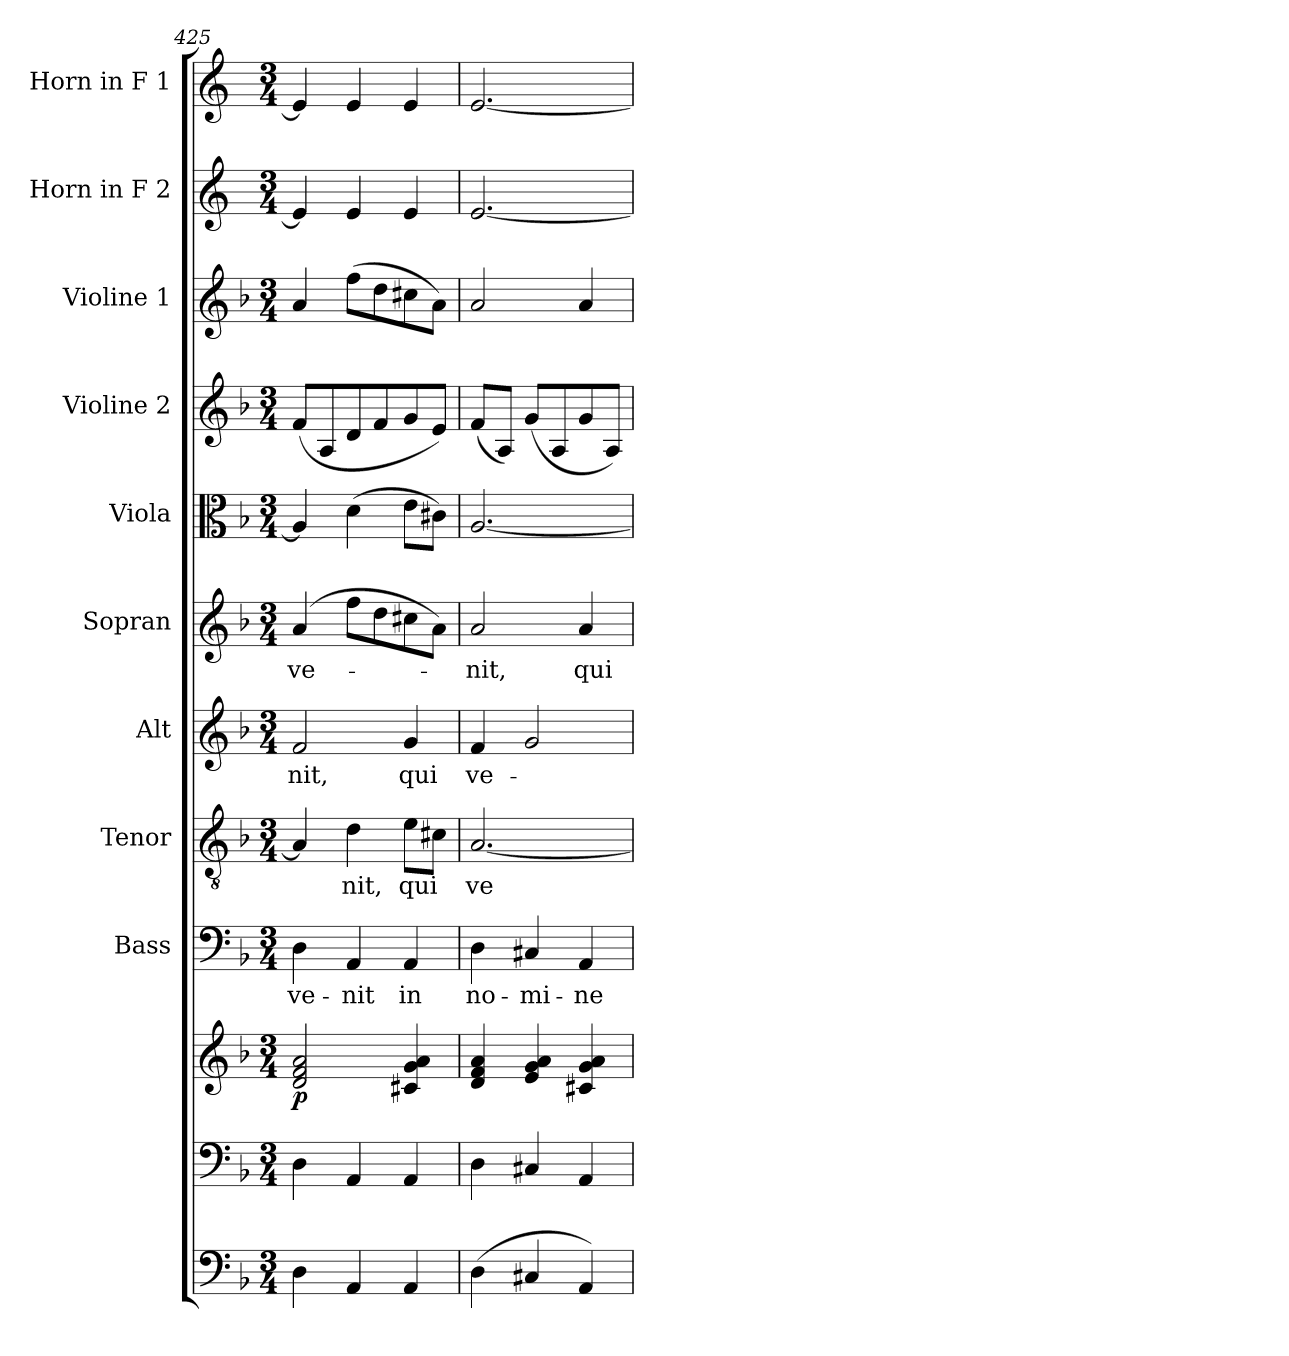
**kern	**kern	**kern	**dynam	**kern	**text	**kern	**text	**kern	**text	**kern	**text	**kern	**kern	**kern	**kern	**kern
*part11	*part10	*part10	*part10	*part9	*part9	*part8	*part8	*part7	*part7	*part6	*part6	*part5	*part4	*part3	*part2	*part1
*staff12	*staff11	*staff10	*staff10/11	*staff9	*staff9	*staff8	*staff8	*staff7	*staff7	*staff6	*staff6	*staff5	*staff4	*staff3	*staff2	*staff1
*	*	*	*	*I"Bass	*	*I"Tenor	*	*I"Alt	*	*I"Sopran	*	*I"Viola	*I"Violine 2	*I"Violine 1	*I"Horn in F 2	*I"Horn in F 1
*	*	*	*	*I'B.	*	*I'T.	*	*I'A.	*	*I'S.	*	*I'Vla.	*I'Vl. 2	*I'Vl. 1	*	*
*clefF4	*clefF4	*clefG2	*	*clefF4	*	*clefGv2	*	*clefG2	*	*clefG2	*	*clefC3	*clefG2	*clefG2	*clefG2	*clefG2
*ITrd7c12	*	*	*	*	*	*	*	*	*	*	*	*	*	*	*ITrd4c7	*ITrd4c7
*k[b-]	*k[b-]	*k[b-]	*	*k[b-]	*	*k[b-]	*	*k[b-]	*	*k[b-]	*	*k[b-]	*k[b-]	*k[b-]	*k[b-]	*k[b-]
*F:	*F:	*F:	*	*F:	*	*F:	*	*F:	*	*F:	*	*F:	*F:	*F:	*F:	*F:
*M3/4	*M3/4	*M3/4	*	*M3/4	*	*M3/4	*	*M3/4	*	*M3/4	*	*M3/4	*M3/4	*M3/4	*M3/4	*M3/4
=425	=425	=425	=425	=425	=425	=425	=425	=425	=425	=425	=425	=425	=425	=425	=425	=425
!	!	!	!LO:DY:b	!	!LO:LY:b	!	!	!	!LO:LY:b	!	!LO:LY:b	!	!	!	!	!
4DD\	4D\	2d/ 2f/ 2a/	p	4D\	ve-	4A/]	.	2f/	-nit,	(4a/	ve-	4A/]	(<8f/L	4a/	4A/]	4A/]
.	.	.	.	.	.	.	.	.	.	.	.	.	8A/	.	.	.
!	!	!	!	!	!LO:LY:b	!	!LO:LY:b	!	!	!	!	!	!	!	!	!
4AAA/	4AA/	.	.	4AA/	-nit	4d\	-nit,	.	.	8ff\L	.	(>4d\	8d/	(>8ff\L	4A/	4A/
.	.	.	.	.	.	.	.	.	.	8dd\	.	.	8f/	8dd\	.	.
!	!	!	!	!	!LO:LY:b	!	!LO:LY:b	!	!LO:LY:b	!	!	!	!	!	!	!
4AAA/	4AA/	4c#X/ 4g/ 4a/	.	4AA/	in	8e\L	qui	4g/	qui	8cc#X\	.	8e\L	8g/	8cc#X\	4A/	4A/
.	.	.	.	.	.	8c#X\J	.	.	.	8a\J)	.	8c#X\J)	8e/J)	8a\J)	.	.
=426	=426	=426	=426	=426	=426	=426	=426	=426	=426	=426	=426	=426	=426	=426	=426	=426
!	!	!	!	!	!LO:LY:b	!	!LO:LY:b	!	!LO:LY:b	!	!LO:LY:b	!	!	!	!	!
(>4DD\	4D\	4d/ 4f/ 4a/	.	4D\	no-	[2.A/	ve-	4f/	ve-	2a/	-nit,	[2.A/	(<8f/L	2a/	[2.A/	[2.A/
.	.	.	.	.	.	.	.	.	.	.	.	.	8A/J)	.	.	.
!	!	!	!	!	!LO:LY:b	!	!	!	!	!	!	!	!	!	!	!
4CC#X/	4C#X/	4e/ 4g/ 4a/	.	4C#X/	-mi-	.	.	2g/	.	.	.	.	(<8g/L	.	.	.
.	.	.	.	.	.	.	.	.	.	.	.	.	8A/	.	.	.
!	!	!	!	!	!LO:LY:b	!	!	!	!	!	!LO:LY:b	!	!	!	!	!
4AAA/)	4AA/	4c#X/ 4g/ 4a/	.	4AA/	-ne	.	.	.	.	4a/	qui	.	8g/	4a/	.	.
.	.	.	.	.	.	.	.	.	.	.	.	.	8A/J)	.	.	.
=	=	=	=	=	=	=	=	=	=	=	=	=	=	=	=	=
*-	*-	*-	*-	*-	*-	*-	*-	*-	*-	*-	*-	*-	*-	*-	*-	*-
